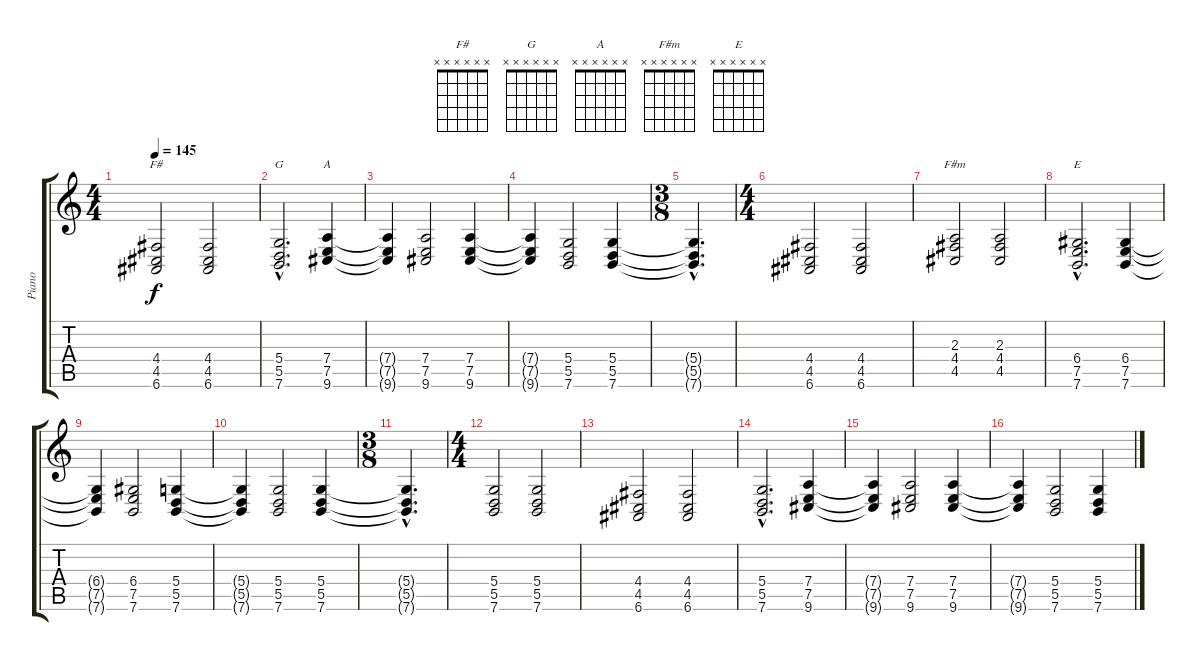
\track ("Piano" "Piano") {instrument brightacousticpiano}
\staff {score tabs}
\tuning (E4 B3 G3 D3 A2 E2) {hide}
\chord ("F#" x x x x x x) {firstfret 0}
\chord ("G" x x x x x x) {firstfret 0}
\chord ("A" x x x x x x) {firstfret 0}
\chord ("F#m" x x x x x x) {firstfret 0}
\chord ("E" x x x x x x) {firstfret 0}
\ts (4 4)
\tempo 145
\clef g2
\ks c
(4.4 4.5 6.6).2{ch "F#" dy f} (4.4 4.5 6.6).2 |
(5.4{hac} 5.5{hac} 7.6{hac}).2{d ch "G"} (7.4 7.5 9.6).4{ch "A"} |
(7.4{t} 7.5{t} 9.6{t}).4 (7.4 7.5 9.6).2 (7.4 7.5 9.6).4 |
(7.4{t} 7.5{t} 9.6{t}).4 (5.4 5.5 7.6).2 (5.4 5.5 7.6).4 |
\ts (3 8)
(5.4{hac t} 5.5{hac t} 7.6{hac t}).4{d} |
\ts (4 4)
(4.4 4.5 6.6).2 (4.4 4.5 6.6).2 |
(2.3 4.4 4.5).2{ch "F#m"} (2.3 4.4 4.5).2 |
(6.4{hac} 7.5{hac} 7.6{hac}).2{d ch "E"} (6.4 7.5 7.6).4 |
(6.4{t} 7.5{t} 7.6{t}).4 (6.4 7.5 7.6).2 (5.4 5.5 7.6).4 |
(5.4{t} 5.5{t} 7.6{t}).4 (5.4 5.5 7.6).2 (5.4 5.5 7.6).4 |
\ts (3 8)
(5.4{hac t} 5.5{hac t} 7.6{hac t}).4{d} |
\ts (4 4)
(5.4 5.5 7.6).2 (5.4 5.5 7.6).2 |
(4.4 4.5 6.6).2 (4.4 4.5 6.6).2 |
(5.4{hac} 5.5{hac} 7.6{hac}).2{d} (7.4 7.5 9.6).4 |
(7.4{t} 7.5{t} 9.6{t}).4 (7.4 7.5 9.6).2 (7.4 7.5 9.6).4 |
(7.4{t} 7.5{t} 9.6{t}).4 (5.4 5.5 7.6).2 (5.4 5.5 7.6).4
